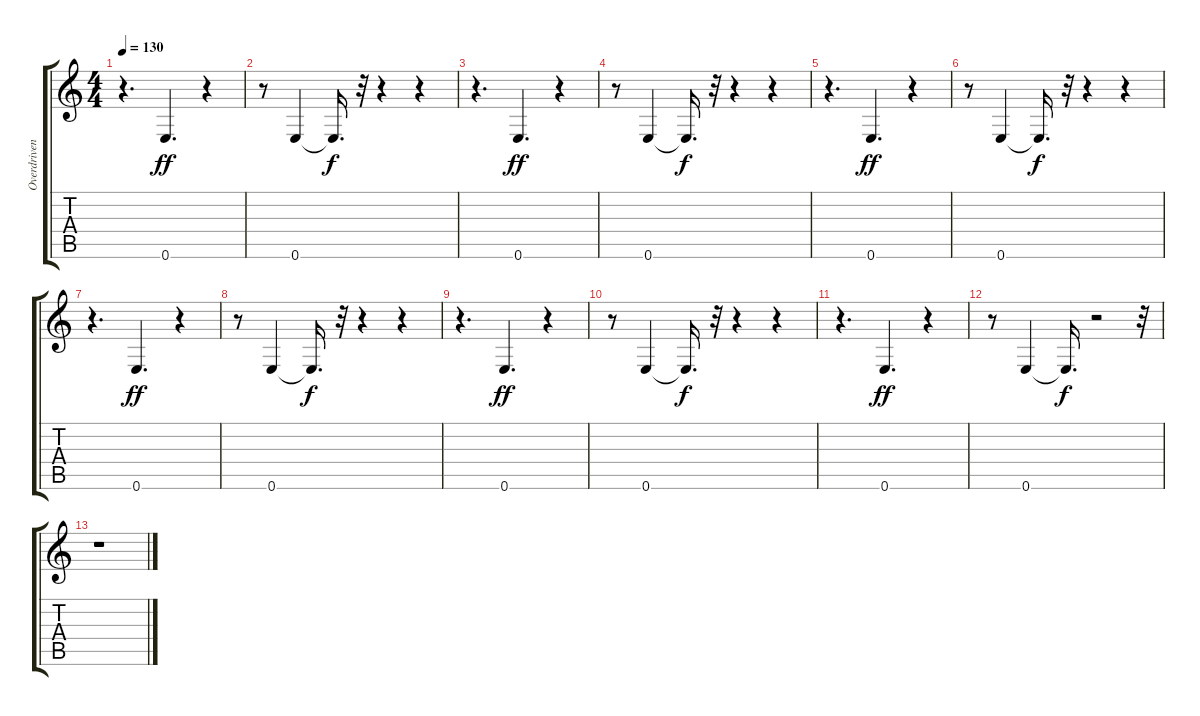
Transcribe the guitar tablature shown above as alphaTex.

\track ("Overdriven Guitar 2" "Overdriven") {instrument overdrivenguitar}
\staff {score tabs}
\tuning (E4 B3 G3 D3 A2 E2) {hide}
\ts (4 4)
\tempo 130
\clef g2
\ks c
r.4{d dy f} 0.6.4{d dy ff} r.4 |
r.8 0.6.4 0.6{t}.16{d dy f} r.32 r.4 r.4 |
r.4{d} 0.6.4{d dy ff} r.4 |
r.8 0.6.4 0.6{t}.16{d dy f} r.32 r.4 r.4 |
r.4{d} 0.6.4{d dy ff} r.4 |
r.8 0.6.4 0.6{t}.16{d dy f} r.32 r.4 r.4 |
r.4{d} 0.6.4{d dy ff} r.4 |
r.8 0.6.4 0.6{t}.16{d dy f} r.32 r.4 r.4 |
r.4{d} 0.6.4{d dy ff} r.4 |
r.8 0.6.4 0.6{t}.16{d dy f} r.32 r.4 r.4 |
r.4{d} 0.6.4{d dy ff} r.4 |
r.8 0.6.4 0.6{t}.16{d dy f} r.2 r.32 |
r.1
